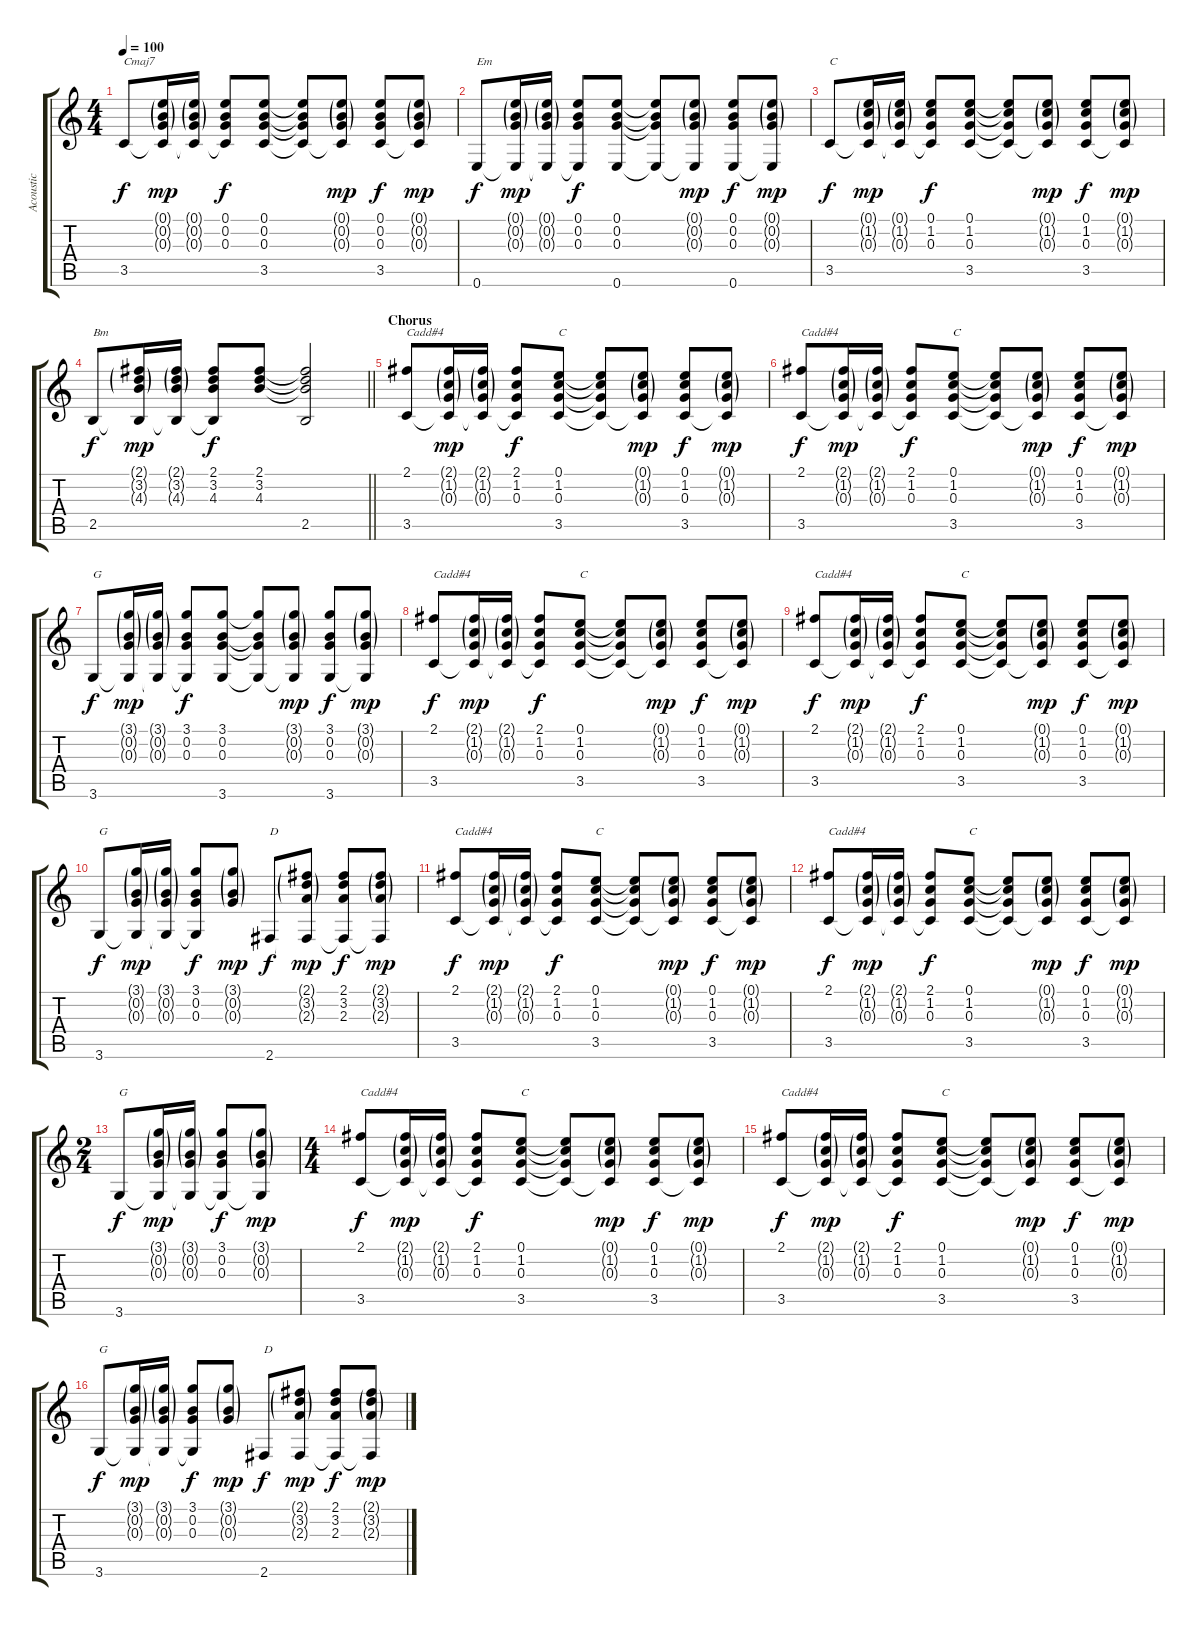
\track ("Acoustic" "Acoustic") {instrument acousticguitarsteel}
\staff {score tabs}
\tuning (E4 B3 G3 D3 A2 E2) {hide}
\ts (4 4)
\tempo 100
\clef g2
\ks c
3.5.8{txt "Cmaj7" dy f} (0.1{g} 0.2{g} 0.3{g} 3.5{t}).16{dy mp} (0.1{g} 0.2{g} 0.3{g} 3.5{t}).16 (0.1 0.2 0.3 3.5{t}).8{dy f} (0.1 0.2 0.3 3.5).8 (0.1{t} 0.2{t} 0.3{t} 3.5{t}).8 (0.1{g} 0.2{g} 0.3{g} 3.5{t}).8{dy mp} (0.1 0.2 0.3 3.5).8{dy f} (0.1{g} 0.2{g} 0.3{g} 3.5{t}).8{dy mp} |
0.6.8{txt "Em" dy f} (0.1{g} 0.2{g} 0.3{g} 0.6{t}).16{dy mp} (0.1{g} 0.2{g} 0.3{g} 0.6{t}).16 (0.1 0.2 0.3 0.6{t}).8{dy f} (0.1 0.2 0.3 0.6).8 (0.1{t} 0.2{t} 0.3{t} 0.6{t}).8 (0.1{g} 0.2{g} 0.3{g} 0.6{t}).8{dy mp} (0.1 0.2 0.3 0.6).8{dy f} (0.1{g} 0.2{g} 0.3{g} 0.6{t}).8{dy mp} |
3.5.8{txt "C" dy f} (0.1{g} 1.2{g} 0.3{g} 3.5{t}).16{dy mp} (0.1{g} 1.2{g} 0.3{g} 3.5{t}).16 (0.1 1.2 0.3 3.5{t}).8{dy f} (0.1 1.2 0.3 3.5).8 (0.1{t} 1.2{t} 0.3{t} 3.5{t}).8 (0.1{g} 1.2{g} 0.3{g} 3.5{t}).8{dy mp} (0.1 1.2 0.3 3.5).8{dy f} (0.1{g} 1.2{g} 0.3{g} 3.5{t}).8{dy mp} |
\barLineRight lightlight
2.5.8{txt "Bm" dy f} (2.1{g} 3.2{g} 4.3{g} 2.5{t}).16{dy mp} (2.1{g} 3.2{g} 4.3{g} 2.5{t}).16 (2.1 3.2 4.3 2.5{t}).8{dy f} (2.1 3.2 4.3).8 (2.1{t} 3.2{t} 4.3{t} 2.5).2 |
\section ("" "Chorus")
(2.1 3.5).8{txt "Cadd#4"} (2.1{g} 1.2{g} 0.3{g} 3.5{t}).16{dy mp} (2.1{g} 1.2{g} 0.3{g} 3.5{t}).16 (2.1 1.2 0.3 3.5{t}).8{dy f} (0.1 1.2 0.3 3.5).8{txt "C"} (0.1{t} 1.2{t} 0.3{t} 3.5{t}).8 (0.1{g} 1.2{g} 0.3{g} 3.5{t}).8{dy mp} (0.1 1.2 0.3 3.5).8{dy f} (0.1{g} 1.2{g} 0.3{g} 3.5{t}).8{dy mp} |
(2.1 3.5).8{txt "Cadd#4" dy f} (2.1{g} 1.2{g} 0.3{g} 3.5{t}).16{dy mp} (2.1{g} 1.2{g} 0.3{g} 3.5{t}).16 (2.1 1.2 0.3 3.5{t}).8{dy f} (0.1 1.2 0.3 3.5).8{txt "C"} (0.1{t} 1.2{t} 0.3{t} 3.5{t}).8 (0.1{g} 1.2{g} 0.3{g} 3.5{t}).8{dy mp} (0.1 1.2 0.3 3.5).8{dy f} (0.1{g} 1.2{g} 0.3{g} 3.5{t}).8{dy mp} |
3.6.8{txt "G" dy f} (3.1{g} 0.2{g} 0.3{g} 3.6{t}).16{dy mp} (3.1{g} 0.2{g} 0.3{g} 3.6{t}).16 (3.1 0.2 0.3 3.6{t}).8{dy f} (3.1 0.2 0.3 3.6).8 (3.1{t} 0.2{t} 0.3{t} 3.6{t}).8 (3.1{g} 0.2{g} 0.3{g} 3.6{t}).8{dy mp} (3.1 0.2 0.3 3.6).8{dy f} (3.1{g} 0.2{g} 0.3{g} 3.6{t}).8{dy mp} |
(2.1 3.5).8{txt "Cadd#4" dy f} (2.1{g} 1.2{g} 0.3{g} 3.5{t}).16{dy mp} (2.1{g} 1.2{g} 0.3{g} 3.5{t}).16 (2.1 1.2 0.3 3.5{t}).8{dy f} (0.1 1.2 0.3 3.5).8{txt "C"} (0.1{t} 1.2{t} 0.3{t} 3.5{t}).8 (0.1{g} 1.2{g} 0.3{g} 3.5{t}).8{dy mp} (0.1 1.2 0.3 3.5).8{dy f} (0.1{g} 1.2{g} 0.3{g} 3.5{t}).8{dy mp} |
(2.1 3.5).8{txt "Cadd#4" dy f} (2.1{g} 1.2{g} 0.3{g} 3.5{t}).16{dy mp} (2.1{g} 1.2{g} 0.3{g} 3.5{t}).16 (2.1 1.2 0.3 3.5{t}).8{dy f} (0.1 1.2 0.3 3.5).8{txt "C"} (0.1{t} 1.2{t} 0.3{t} 3.5{t}).8 (0.1{g} 1.2{g} 0.3{g} 3.5{t}).8{dy mp} (0.1 1.2 0.3 3.5).8{dy f} (0.1{g} 1.2{g} 0.3{g} 3.5{t}).8{dy mp} |
3.6.8{txt "G" dy f} (3.1{g} 0.2{g} 0.3{g} 3.6{t}).16{dy mp} (3.1{g} 0.2{g} 0.3{g} 3.6{t}).16 (3.1 0.2 0.3 3.6{t}).8{dy f} (3.1{g} 0.2{g} 0.3{g}).8{dy mp} 2.6.8{txt "D" dy f} (2.1{g} 3.2{g} 2.3{g} 2.6{t}).8{dy mp} (2.1 3.2 2.3 2.6{t}).8{dy f} (2.1{g} 3.2{g} 2.3{g} 2.6{t}).8{dy mp} |
(2.1 3.5).8{txt "Cadd#4" dy f} (2.1{g} 1.2{g} 0.3{g} 3.5{t}).16{dy mp} (2.1{g} 1.2{g} 0.3{g} 3.5{t}).16 (2.1 1.2 0.3 3.5{t}).8{dy f} (0.1 1.2 0.3 3.5).8{txt "C"} (0.1{t} 1.2{t} 0.3{t} 3.5{t}).8 (0.1{g} 1.2{g} 0.3{g} 3.5{t}).8{dy mp} (0.1 1.2 0.3 3.5).8{dy f} (0.1{g} 1.2{g} 0.3{g} 3.5{t}).8{dy mp} |
(2.1 3.5).8{txt "Cadd#4" dy f} (2.1{g} 1.2{g} 0.3{g} 3.5{t}).16{dy mp} (2.1{g} 1.2{g} 0.3{g} 3.5{t}).16 (2.1 1.2 0.3 3.5{t}).8{dy f} (0.1 1.2 0.3 3.5).8{txt "C"} (0.1{t} 1.2{t} 0.3{t} 3.5{t}).8 (0.1{g} 1.2{g} 0.3{g} 3.5{t}).8{dy mp} (0.1 1.2 0.3 3.5).8{dy f} (0.1{g} 1.2{g} 0.3{g} 3.5{t}).8{dy mp} |
\ts (2 4)
3.6.8{txt "G" dy f} (3.1{g} 0.2{g} 0.3{g} 3.6{t}).16{dy mp} (3.1{g} 0.2{g} 0.3{g} 3.6{t}).16 (3.1 0.2 0.3 3.6{t}).8{dy f} (3.1{g} 0.2{g} 0.3{g} 3.6{t}).8{dy mp} |
\ts (4 4)
(2.1 3.5).8{txt "Cadd#4" dy f} (2.1{g} 1.2{g} 0.3{g} 3.5{t}).16{dy mp} (2.1{g} 1.2{g} 0.3{g} 3.5{t}).16 (2.1 1.2 0.3 3.5{t}).8{dy f} (0.1 1.2 0.3 3.5).8{txt "C"} (0.1{t} 1.2{t} 0.3{t} 3.5{t}).8 (0.1{g} 1.2{g} 0.3{g} 3.5{t}).8{dy mp} (0.1 1.2 0.3 3.5).8{dy f} (0.1{g} 1.2{g} 0.3{g} 3.5{t}).8{dy mp} |
(2.1 3.5).8{txt "Cadd#4" dy f} (2.1{g} 1.2{g} 0.3{g} 3.5{t}).16{dy mp} (2.1{g} 1.2{g} 0.3{g} 3.5{t}).16 (2.1 1.2 0.3 3.5{t}).8{dy f} (0.1 1.2 0.3 3.5).8{txt "C"} (0.1{t} 1.2{t} 0.3{t} 3.5{t}).8 (0.1{g} 1.2{g} 0.3{g} 3.5{t}).8{dy mp} (0.1 1.2 0.3 3.5).8{dy f} (0.1{g} 1.2{g} 0.3{g} 3.5{t}).8{dy mp} |
3.6.8{txt "G" dy f} (3.1{g} 0.2{g} 0.3{g} 3.6{t}).16{dy mp} (3.1{g} 0.2{g} 0.3{g} 3.6{t}).16 (3.1 0.2 0.3 3.6{t}).8{dy f} (3.1{g} 0.2{g} 0.3{g}).8{dy mp} 2.6.8{txt "D" dy f} (2.1{g} 3.2{g} 2.3{g} 2.6{t}).8{dy mp} (2.1 3.2 2.3 2.6{t}).8{dy f} (2.1{g} 3.2{g} 2.3{g} 2.6{t}).8{dy mp}
